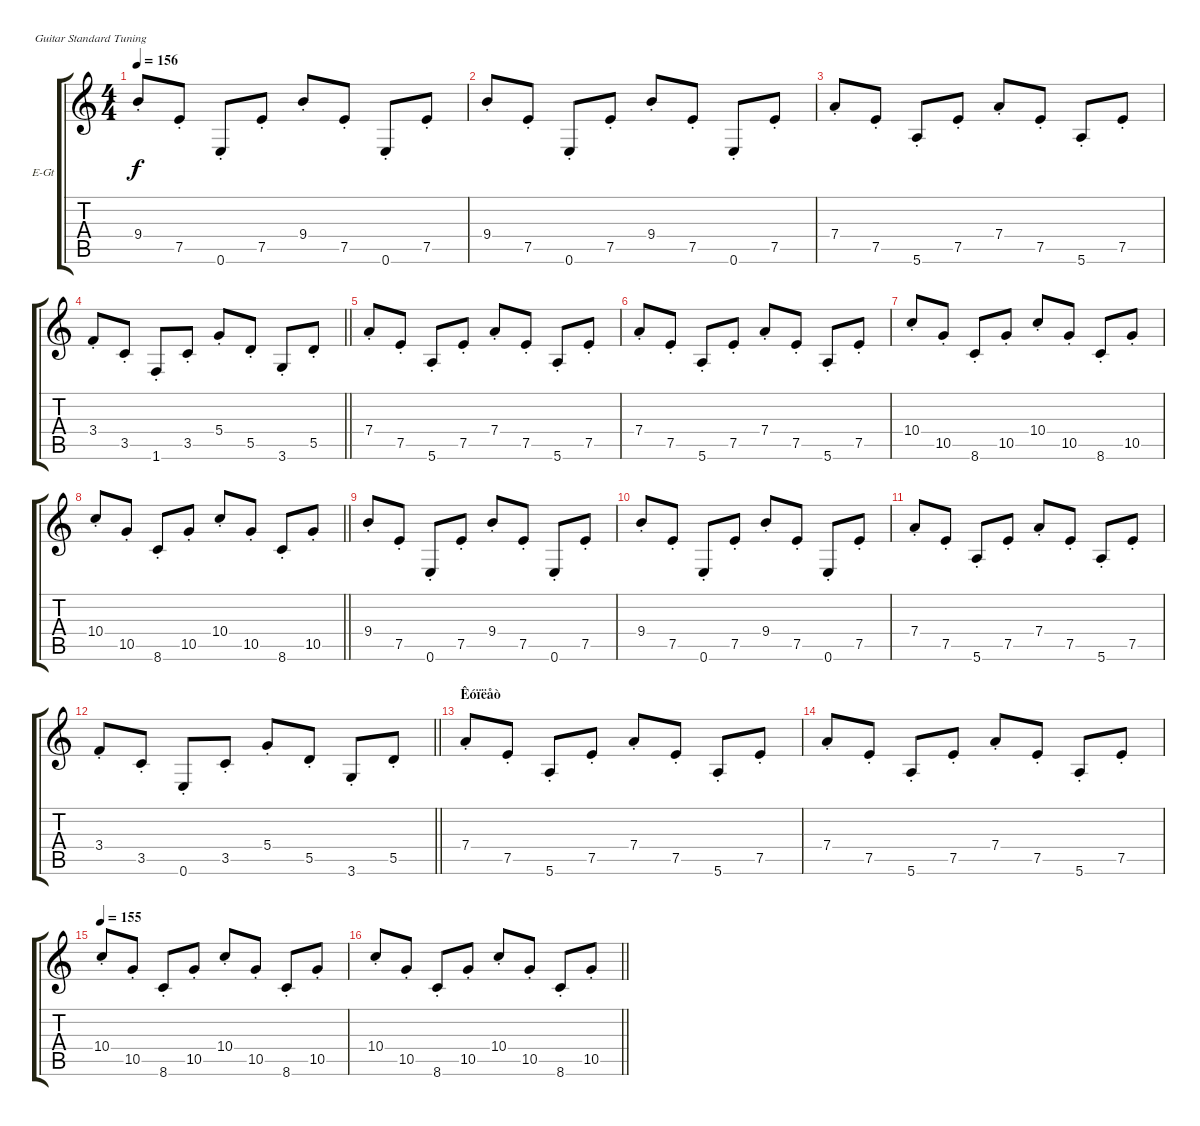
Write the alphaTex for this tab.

\bracketExtendMode groupsimilarinstruments
\firstSystemTrackNameOrientation horizontal
\otherSystemsTrackNameOrientation horizontal
\track ("Ãèòàðà III" "E-Gt") {instrument electricguitarclean}
\staff {score tabs}
\tuning (E4 B3 G3 D3 A2 E2)
\ts (4 4)
\tempo 156
\clef g2
\ks c
9.4{st}.8{dy f} 7.5{st}.8 0.6{st}.8 7.5{st}.8 9.4{st}.8 7.5{st}.8 0.6{st}.8 7.5{st}.8 |
9.4{st}.8 7.5{st}.8 0.6{st}.8 7.5{st}.8 9.4{st}.8 7.5{st}.8 0.6{st}.8 7.5{st}.8 |
7.4{st}.8 7.5{st}.8 5.6{st}.8 7.5{st}.8 7.4{st}.8 7.5{st}.8 5.6{st}.8 7.5{st}.8 |
\barLineRight lightlight
3.4{st}.8 3.5{st}.8 1.6{st}.8 3.5{st}.8 5.4{st}.8 5.5{st}.8 3.6{st}.8 5.5{st}.8 |
7.4{st}.8 7.5{st}.8 5.6{st}.8 7.5{st}.8 7.4{st}.8 7.5{st}.8 5.6{st}.8 7.5{st}.8 |
7.4{st}.8 7.5{st}.8 5.6{st}.8 7.5{st}.8 7.4{st}.8 7.5{st}.8 5.6{st}.8 7.5{st}.8 |
10.4{st}.8 10.5{st}.8 8.6{st}.8 10.5{st}.8 10.4{st}.8 10.5{st}.8 8.6{st}.8 10.5{st}.8 |
\barLineRight lightlight
10.4{st}.8 10.5{st}.8 8.6{st}.8 10.5{st}.8 10.4{st}.8 10.5{st}.8 8.6{st}.8 10.5{st}.8 |
9.4{st}.8 7.5{st}.8 0.6{st}.8 7.5{st}.8 9.4{st}.8 7.5{st}.8 0.6{st}.8 7.5{st}.8 |
9.4{st}.8 7.5{st}.8 0.6{st}.8 7.5{st}.8 9.4{st}.8 7.5{st}.8 0.6{st}.8 7.5{st}.8 |
7.4{st}.8 7.5{st}.8 5.6{st}.8 7.5{st}.8 7.4{st}.8 7.5{st}.8 5.6{st}.8 7.5{st}.8 |
\barLineRight lightlight
3.4{st}.8 3.5{st}.8 0.6{st}.8 3.5{st}.8 5.4{st}.8 5.5{st}.8 3.6{st}.8 5.5{st}.8 |
\section ("" "Êóïëåò")
7.4{st}.8 7.5{st}.8 5.6{st}.8 7.5{st}.8 7.4{st}.8 7.5{st}.8 5.6{st}.8 7.5{st}.8 |
7.4{st}.8 7.5{st}.8 5.6{st}.8 7.5{st}.8 7.4{st}.8 7.5{st}.8 5.6{st}.8 7.5{st}.8 |
\tempo 155
10.4{st}.8 10.5{st}.8 8.6{st}.8 10.5{st}.8 10.4{st}.8 10.5{st}.8 8.6{st}.8 10.5{st}.8 |
\barLineRight lightlight
10.4{st}.8 10.5{st}.8 8.6{st}.8 10.5{st}.8 10.4{st}.8 10.5{st}.8 8.6{st}.8 10.5{st}.8
